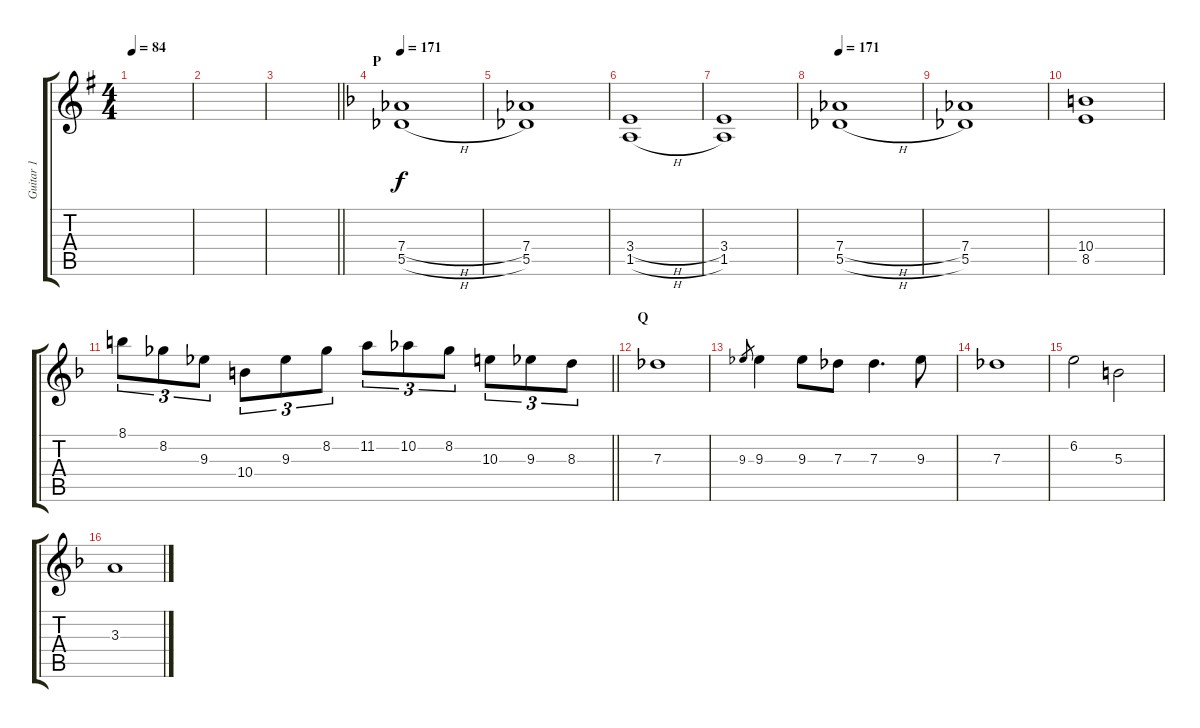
\track ("Guitar 1" "Guitar 1") {instrument acousticguitarsteel}
\staff {score tabs}
\tuning (Eb4 Bb3 Gb3 Db3 Ab2 Eb2) {hide}
\ts (4 4)
\tempo 84
\clef g2
\ks g
|
|
\barLineRight lightlight
|
\section ("" "P")
\tempo 171
\ks f
(7.4{h} 5.5{h}).1 |
(7.4 5.5).1 |
(3.4{h} 1.5{h}).1 |
(3.4 1.5).1 |
\tempo 171
(7.4{h} 5.5{h}).1 |
(7.4 5.5).1 |
(10.4 8.5).1 |
\barLineRight lightlight
8.1.8{tu (3 2)} 8.2.8{tu (3 2)} 9.3.8{tu (3 2)} 10.4.8{tu (3 2)} 9.3.8{tu (3 2)} 8.2.8{tu (3 2)} 11.2.8{tu (3 2)} 10.2.8{tu (3 2)} 8.2.8{tu (3 2)} 10.3.8{tu (3 2)} 9.3.8{tu (3 2)} 8.3.8{tu (3 2)} |
\section ("" "Q")
7.3.1 |
9.3.8{gr} 9.3.4 9.3.8 7.3.8 7.3.4{d} 9.3.8 |
7.3.1 |
6.2.2 5.3.2 |
3.3{h}.1
